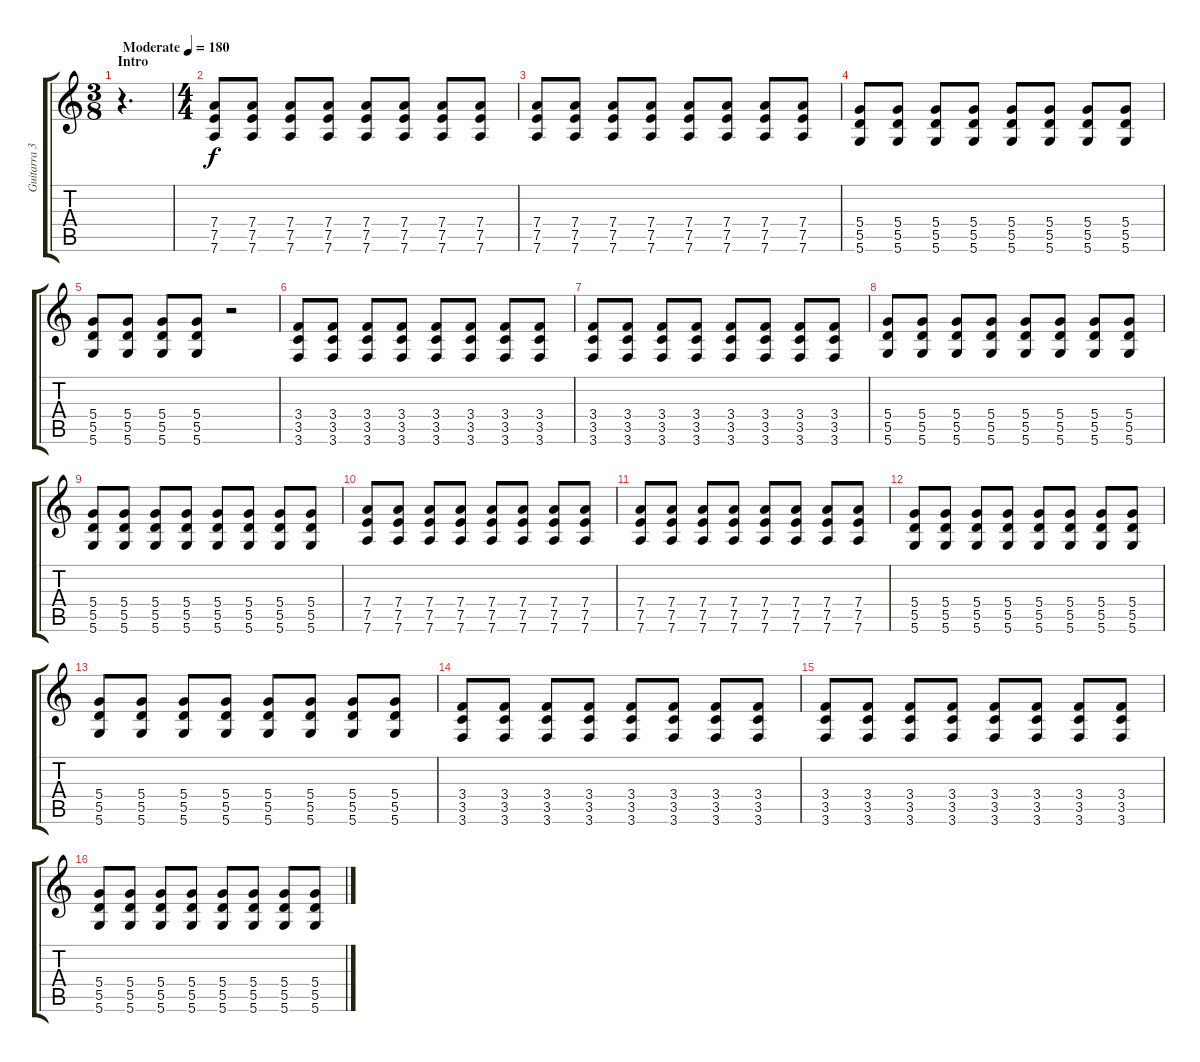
\track ("Guitarra 3" "Guitarra 3") {instrument distortionguitar bank 255}
\staff {score tabs}
\tuning (D4 B3 G3 D3 A2 D2) {hide}
\ts (3 8)
\section ("" "Intro")
\tempo (180 "Moderate")
\clef g2
\ks c
r.4{d dy f instrument distortionguitar} |
\ts (4 4)
(7.4 7.5 7.6).8 (7.4 7.5 7.6).8 (7.4 7.5 7.6).8 (7.4 7.5 7.6).8 (7.4 7.5 7.6).8 (7.4 7.5 7.6).8 (7.4 7.5 7.6).8 (7.4 7.5 7.6).8 |
(7.4 7.5 7.6).8 (7.4 7.5 7.6).8 (7.4 7.5 7.6).8 (7.4 7.5 7.6).8 (7.4 7.5 7.6).8 (7.4 7.5 7.6).8 (7.4 7.5 7.6).8 (7.4 7.5 7.6).8 |
(5.4 5.5 5.6).8 (5.4 5.5 5.6).8 (5.4 5.5 5.6).8 (5.4 5.5 5.6).8 (5.4 5.5 5.6).8 (5.4 5.5 5.6).8 (5.4 5.5 5.6).8 (5.4 5.5 5.6).8 |
(5.4 5.5 5.6).8 (5.4 5.5 5.6).8 (5.4 5.5 5.6).8 (5.4 5.5 5.6).8 r.2 |
(3.4 3.5 3.6).8 (3.4 3.5 3.6).8 (3.4 3.5 3.6).8 (3.4 3.5 3.6).8 (3.4 3.5 3.6).8 (3.4 3.5 3.6).8 (3.4 3.5 3.6).8 (3.4 3.5 3.6).8 |
(3.4 3.5 3.6).8 (3.4 3.5 3.6).8 (3.4 3.5 3.6).8 (3.4 3.5 3.6).8 (3.4 3.5 3.6).8 (3.4 3.5 3.6).8 (3.4 3.5 3.6).8 (3.4 3.5 3.6).8 |
(5.4 5.5 5.6).8 (5.4 5.5 5.6).8 (5.4 5.5 5.6).8 (5.4 5.5 5.6).8 (5.4 5.5 5.6).8 (5.4 5.5 5.6).8 (5.4 5.5 5.6).8 (5.4 5.5 5.6).8 |
(5.4 5.5 5.6).8 (5.4 5.5 5.6).8 (5.4 5.5 5.6).8 (5.4 5.5 5.6).8 (5.4 5.5 5.6).8 (5.4 5.5 5.6).8 (5.4 5.5 5.6).8 (5.4 5.5 5.6).8 |
(7.4 7.5 7.6).8 (7.4 7.5 7.6).8 (7.4 7.5 7.6).8 (7.4 7.5 7.6).8 (7.4 7.5 7.6).8 (7.4 7.5 7.6).8 (7.4 7.5 7.6).8 (7.4 7.5 7.6).8 |
(7.4 7.5 7.6).8 (7.4 7.5 7.6).8 (7.4 7.5 7.6).8 (7.4 7.5 7.6).8 (7.4 7.5 7.6).8 (7.4 7.5 7.6).8 (7.4 7.5 7.6).8 (7.4 7.5 7.6).8 |
(5.4 5.5 5.6).8 (5.4 5.5 5.6).8 (5.4 5.5 5.6).8 (5.4 5.5 5.6).8 (5.4 5.5 5.6).8 (5.4 5.5 5.6).8 (5.4 5.5 5.6).8 (5.4 5.5 5.6).8 |
(5.4 5.5 5.6).8 (5.4 5.5 5.6).8 (5.4 5.5 5.6).8 (5.4 5.5 5.6).8 (5.4 5.5 5.6).8 (5.4 5.5 5.6).8 (5.4 5.5 5.6).8 (5.4 5.5 5.6).8 |
(3.4 3.5 3.6).8 (3.4 3.5 3.6).8 (3.4 3.5 3.6).8 (3.4 3.5 3.6).8 (3.4 3.5 3.6).8 (3.4 3.5 3.6).8 (3.4 3.5 3.6).8 (3.4 3.5 3.6).8 |
(3.4 3.5 3.6).8 (3.4 3.5 3.6).8 (3.4 3.5 3.6).8 (3.4 3.5 3.6).8 (3.4 3.5 3.6).8 (3.4 3.5 3.6).8 (3.4 3.5 3.6).8 (3.4 3.5 3.6).8 |
(5.4 5.5 5.6).8 (5.4 5.5 5.6).8 (5.4 5.5 5.6).8 (5.4 5.5 5.6).8 (5.4 5.5 5.6).8 (5.4 5.5 5.6).8 (5.4 5.5 5.6).8 (5.4 5.5 5.6).8
